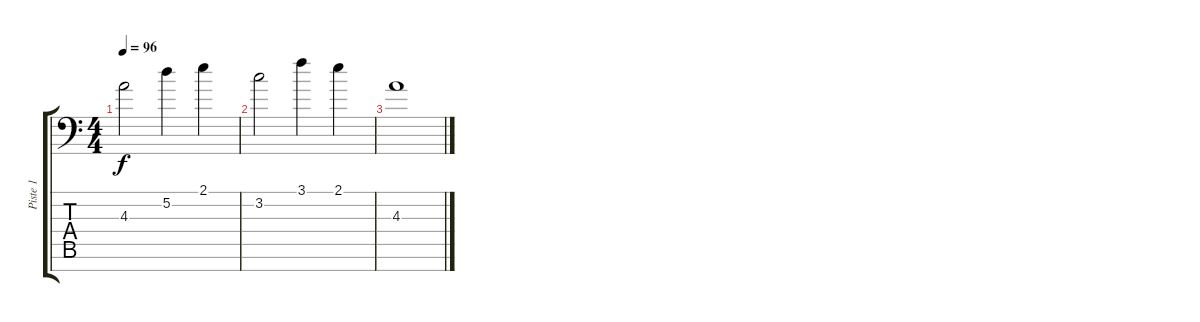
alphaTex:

\track ("Piste 1" "Piste 1") {instrument distortionguitar}
\staff {score tabs}
\tuning (D4 A3 F3 C3 G2 D2 A1) {hide}
\ts (4 4)
\tempo 96
\clef f4
\ks c
4.3.2{dy f} 5.2.4 2.1.4 |
3.2.2 3.1.4 2.1.4 |
4.3.1
